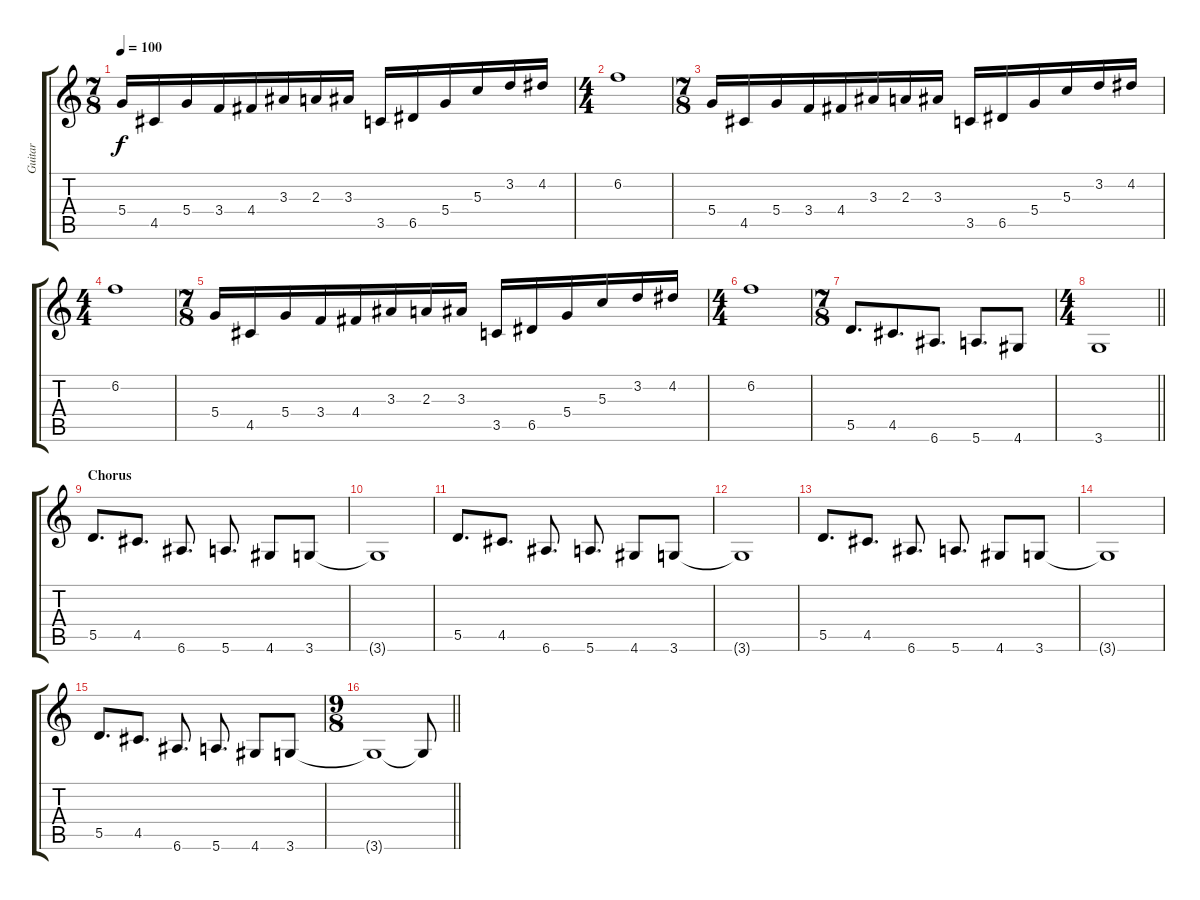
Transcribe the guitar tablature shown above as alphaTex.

\track ("Guitar" "Guitar") {instrument distortionguitar}
\staff {score tabs}
\tuning (E4 B3 G3 D3 A2 E2) {hide}
\ts (7 8)
\tempo 100
\clef g2
\ks c
5.4.16{dy f volume 9 instrument distortionguitar} 4.5.16 5.4.16 3.4.16 4.4.16 3.3.16 2.3.16 3.3.16 3.5.16 6.5.16 5.4.16 5.3.16 3.2.16 4.2.16 |
\ts (4 4)
6.2.1{volume 4} |
\ts (7 8)
5.4.16{volume 8} 4.5.16 5.4.16 3.4.16 4.4.16 3.3.16 2.3.16 3.3.16 3.5.16 6.5.16 5.4.16 5.3.16 3.2.16 4.2.16 |
\ts (4 4)
6.2.1{volume 4} |
\ts (7 8)
5.4.16{volume 8} 4.5.16 5.4.16 3.4.16 4.4.16 3.3.16 2.3.16 3.3.16 3.5.16 6.5.16 5.4.16 5.3.16 3.2.16 4.2.16 |
\ts (4 4)
6.2.1{volume 4} |
\ts (7 8)
5.5.8{d volume 10} 4.5.8{d} 6.6.8{d} 5.6.8{d} 4.6.8 |
\ts (4 4)
\barLineRight lightlight
3.6.1{volume 4} |
\section ("" "Chorus")
5.5.8{d volume 13} 4.5.8{d} 6.6.8{d} 5.6.8{d} 4.6.8 3.6.8 |
3.6{t}.1{volume 0} |
5.5.8{d volume 13} 4.5.8{d} 6.6.8{d} 5.6.8{d} 4.6.8 3.6.8 |
3.6{t}.1{volume 0} |
5.5.8{d volume 13} 4.5.8{d} 6.6.8{d} 5.6.8{d} 4.6.8 3.6.8 |
3.6{t}.1{volume 0} |
5.5.8{d volume 13} 4.5.8{d} 6.6.8{d} 5.6.8{d} 4.6.8 3.6.8 |
\ts (9 8)
\barLineRight lightlight
3.6{t}.1{volume 0} 3.6{t}.8
